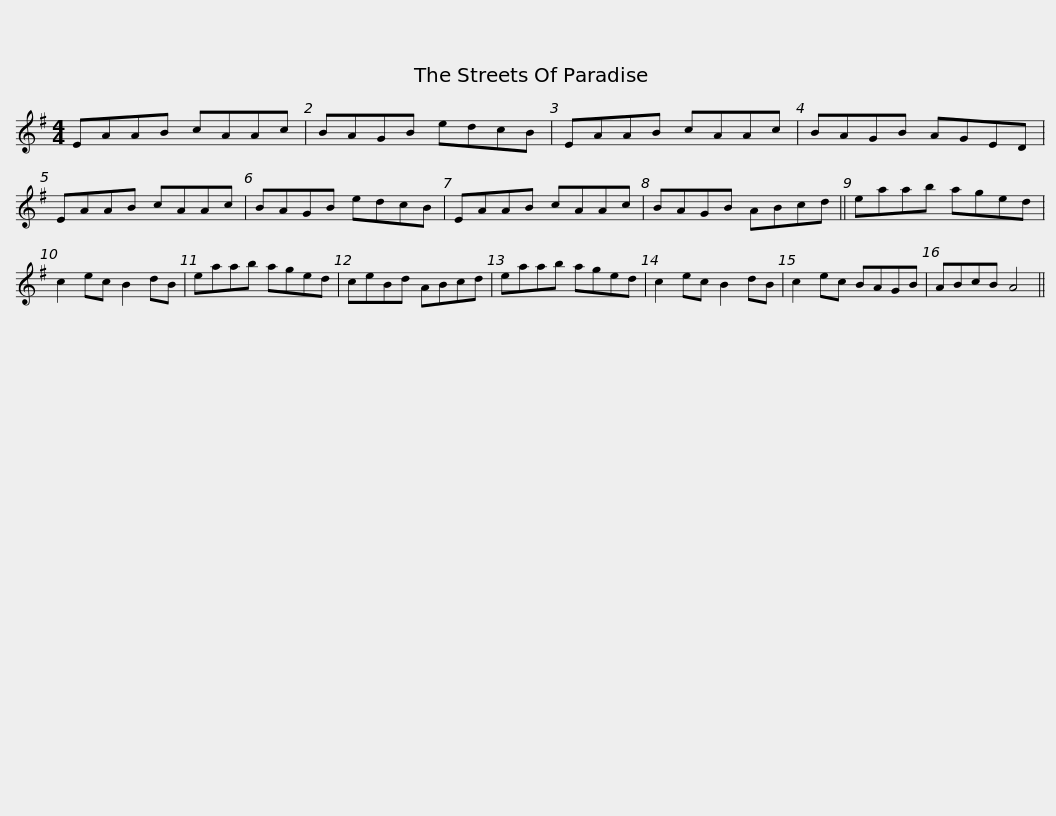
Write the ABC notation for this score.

X:1
L:1/8
M:4/4
I:linebreak $
K:G
V:1 treble
V:1
 EAAB cAAc | BAGB edcB | EAAB cAAc | BAGB AGED | EAAB cAAc |$ %5
 BAGB edcB | EAAB cAAc | BAGB ABcd || eaab aged | c2 ec B2 dB |$ %10
 eaab aged | ceBd ABcd | eaab aged | c2 ec B2 dB | c2 ec BAGB | %15
 ABcB A4 || %16
